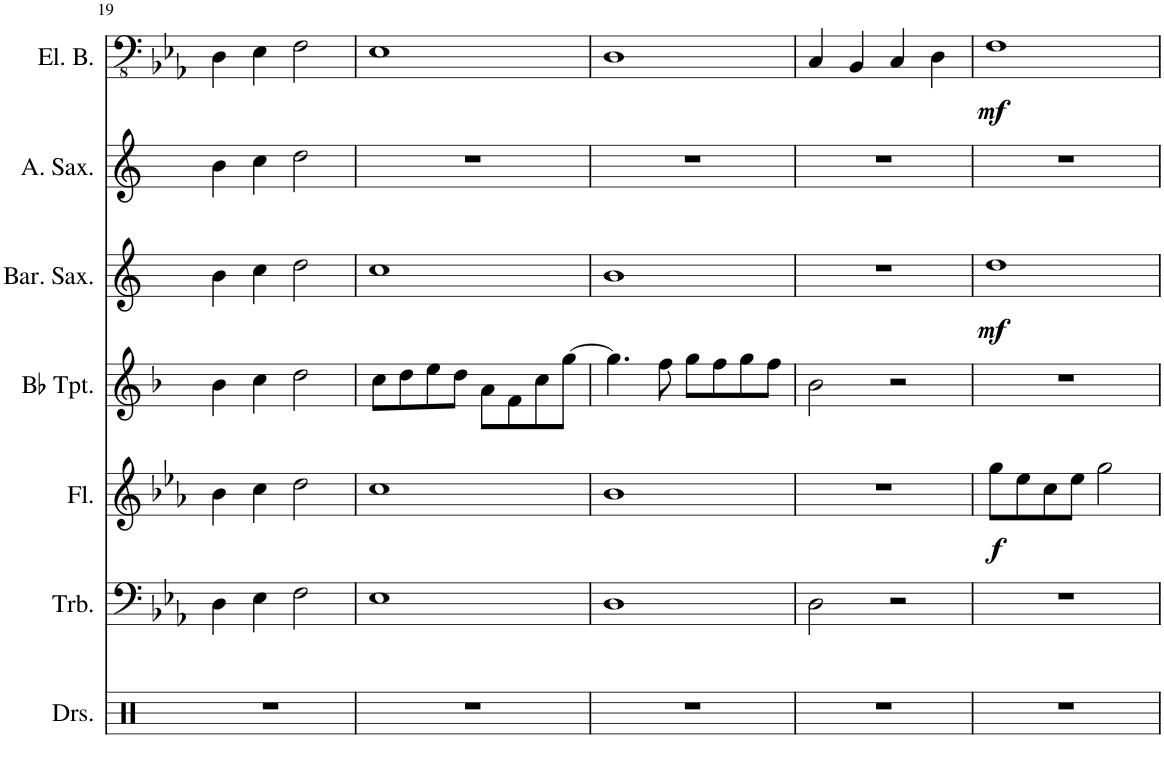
**kern	**kern	**kern	**dynam	**kern	**kern	**dynam	**kern	**kern	**dynam
*part7	*part6	*part5	*part5	*part4	*part3	*part3	*part2	*part1	*part1
*staff7	*staff6	*staff5	*staff5	*staff4	*staff3	*staff3	*staff2	*staff1	*staff1
*I"Drumset	*I"Trombone	*I"Flute	*	*I"Bb Trumpet	*I"Baritone Saxophone	*	*I"Alto Saxophone	*I"Electric Bass	*
*I'Drs.	*I'Trb.	*I'Fl.	*	*I'Bb Tpt.	*I'Bar. Sax.	*	*I'A. Sax.	*I'El. B.	*
!!LO:PB:g=z
*clefX	*clefF4	*clefG2	*	*clefG2	*clefG2	*	*clefG2	*clefFv4	*
*	*	*	*	*Trd1c2	*Trd12c21	*	*Trd5c9	*	*
*k[]	*k[b-e-a-]	*k[b-e-a-]	*	*k[b-]	*k[]	*	*k[]	*k[b-e-a-]	*
*M4/4	*M4/4	*M4/4	*	*M4/4	*M4/4	*	*M4/4	*M4/4	*
=19	=19	=19	=19	=19	=19	=19	=19	=19	=19
1r	4D\	4b-\	.	4b-\	4b\	.	4b\	4DD\	.
.	4E-\	4cc\	.	4cc\	4cc\	.	4cc\	4EE-\	.
.	2F\	2dd\	.	2dd\	2dd\	.	2dd\	2FF\	.
=20	=20	=20	=20	=20	=20	=20	=20	=20	=20
1r	1E-	1cc	.	8cc\L	1cc	.	1r	1EE-	.
.	.	.	.	8dd\	.	.	.	.	.
.	.	.	.	8ee\	.	.	.	.	.
.	.	.	.	8dd\J	.	.	.	.	.
.	.	.	.	8a\L	.	.	.	.	.
.	.	.	.	8f\	.	.	.	.	.
.	.	.	.	8cc\	.	.	.	.	.
.	.	.	.	[8gg\J	.	.	.	.	.
=21	=21	=21	=21	=21	=21	=21	=21	=21	=21
1r	1D	1b-	.	4.gg\]	1b	.	1r	1DD	.
.	.	.	.	8ff\	.	.	.	.	.
.	.	.	.	8gg\L	.	.	.	.	.
.	.	.	.	8ff\	.	.	.	.	.
.	.	.	.	8gg\	.	.	.	.	.
.	.	.	.	8ff\J	.	.	.	.	.
=22	=22	=22	=22	=22	=22	=22	=22	=22	=22
1r	2D\	1r	.	2b-\	1r	.	1r	4CC/	.
.	.	.	.	.	.	.	.	4BBB-/	.
.	2r	.	.	2r	.	.	.	4CC/	.
.	.	.	.	.	.	.	.	4DD\	.
=23	=23	=23	=23	=23	=23	=23	=23	=23	=23
!	!	!	!LO:DY:b	!	!	!LO:DY:b	!	!	!LO:DY:b
1r	1r	8gg\L	f	1r	1dd	mf	1r	1FF	mf
.	.	8ee-\	.	.	.	.	.	.	.
.	.	8cc\	.	.	.	.	.	.	.
.	.	8ee-\J	.	.	.	.	.	.	.
.	.	2gg\	.	.	.	.	.	.	.
=	=	=	=	=	=	=	=	=	=
*-	*-	*-	*-	*-	*-	*-	*-	*-	*-
